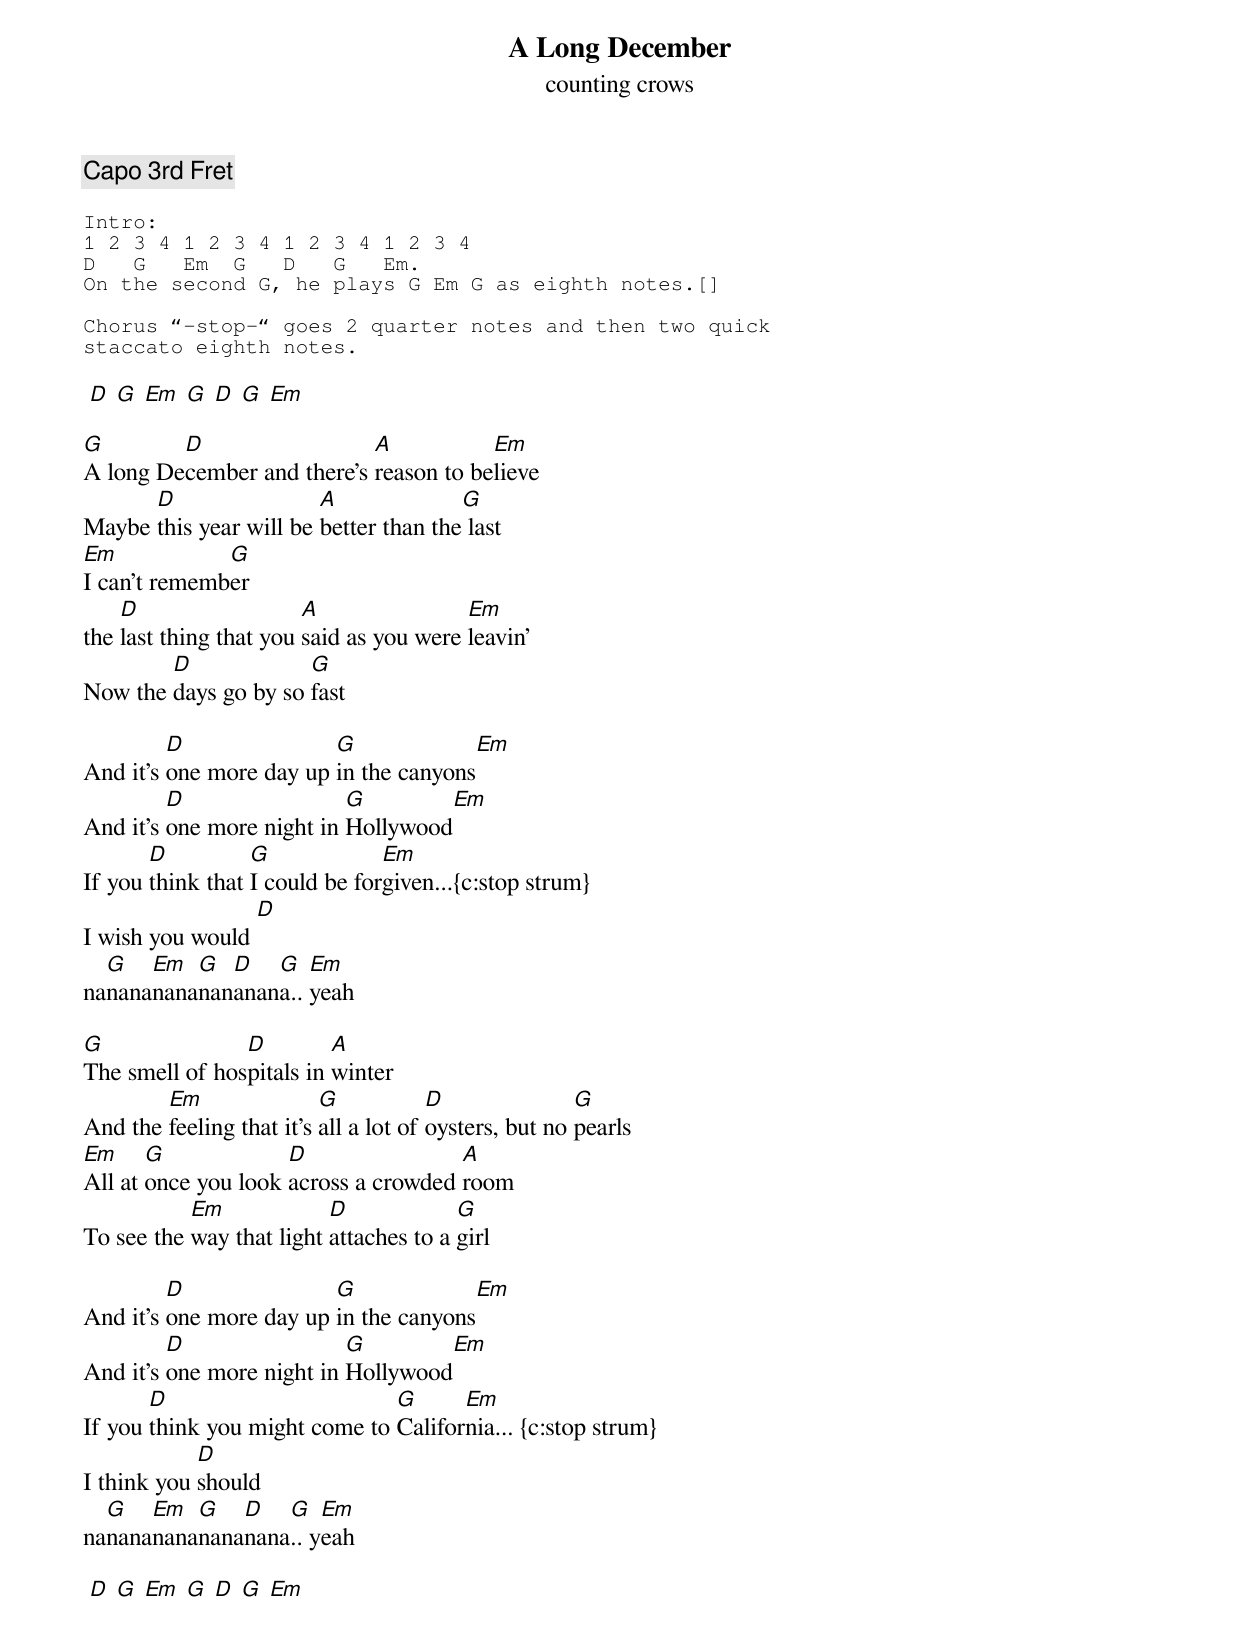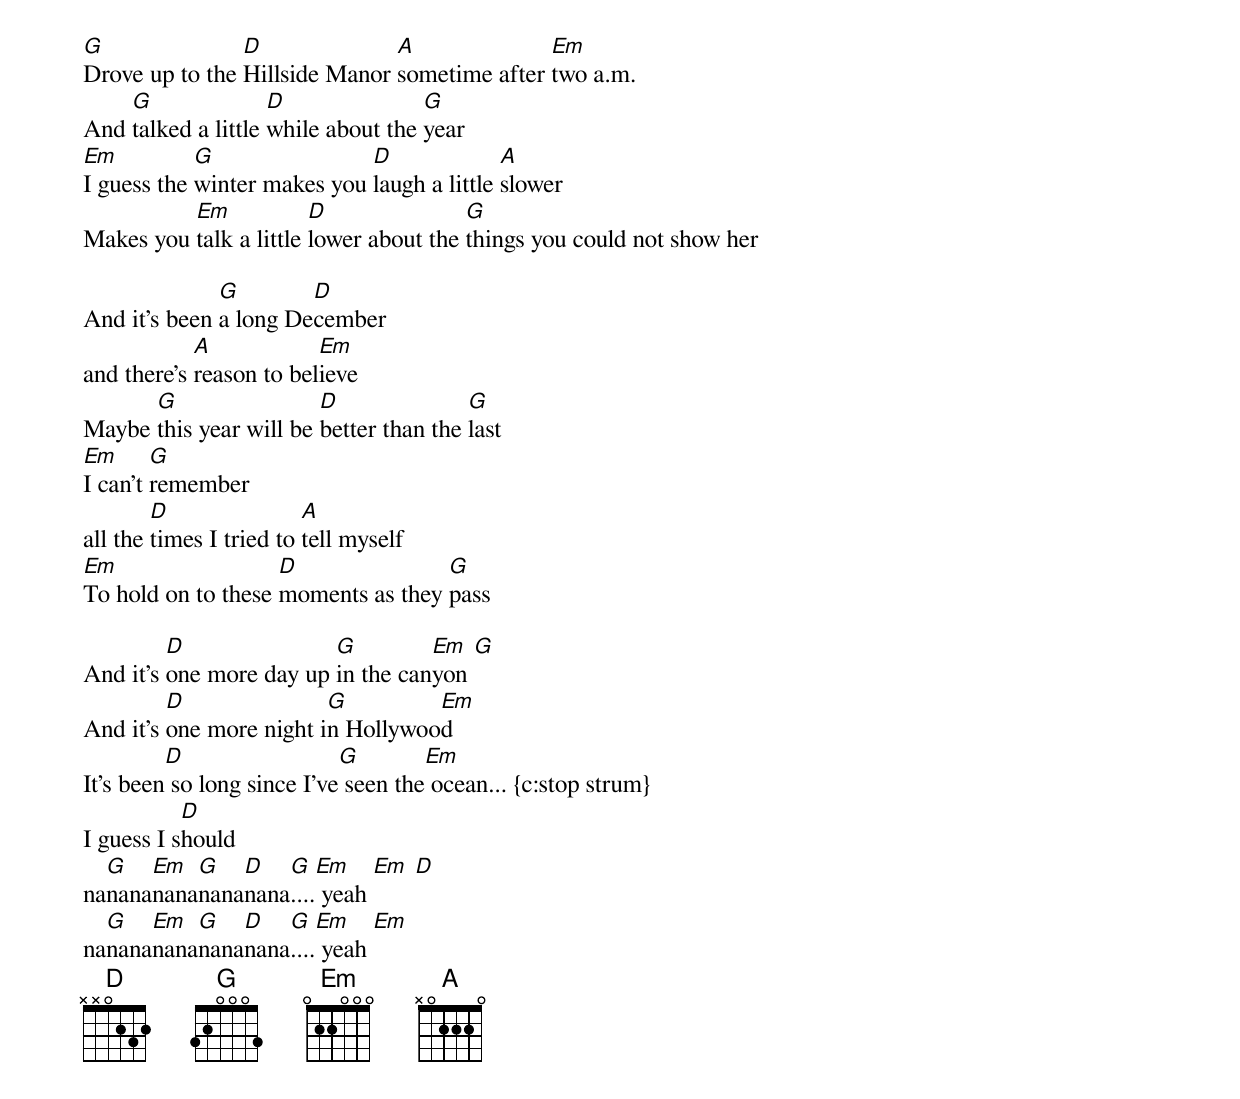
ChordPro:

{title: A Long December}
{subtitle: counting crows}

{c:Capo 3rd Fret}

{sot}
Intro:
1 2 3 4 1 2 3 4 1 2 3 4 1 2 3 4
D   G   Em  G   D   G   Em.
On the second G, he plays G Em G as eighth notes.[]

Chorus “-stop-“ goes 2 quarter notes and then two quick
staccato eighth notes.
{eot}

 [D] [G] [Em] [G] [D] [G] [Em]

[G]A long De[D]cember and there's [A]reason to be[Em]lieve
Maybe [D]this year will be [A]better than the[G] last
[Em]I can't rememb[G]er
the [D]last thing that you [A]said as you were [Em]leavin'
Now the [D]days go by so [G]fast

And it's [D]one more day up [G]in the canyons[Em]
And it's [D]one more night in [G]Hollywood[Em]
If you [D]think that [G]I could be for[Em]given...{c:stop strum}
I wish you would [D]
na[G]nana[Em]nana[G]nan[D]anan[G]a.. [Em]yeah

[G]The smell of hos[D]pitals in [A]winter
And the [Em]feeling that it's [G]all a lot of [D]oysters, but no [G]pearls
[Em]All at [G]once you look [D]across a crowded [A]room
To see the [Em]way that light [D]attaches to a [G]girl

And it's [D]one more day up [G]in the canyons[Em]
And it's [D]one more night in [G]Hollywood[Em]
If you [D]think you might come to [G]Califor[Em]nia... {c:stop strum}
I think you [D]should
na[G]nana[Em]nana[G]nana[D]nana[G].. y[Em]eah

 [D] [G] [Em] [G] [D] [G] [Em]

[G]Drove up to the [D]Hillside Manor [A]sometime after [Em]two a.m.
And [G]talked a little [D]while about the [G]year
[Em]I guess the [G]winter makes you [D]laugh a little [A]slower
Makes you [Em]talk a little [D]lower about the [G]things you could not show her

And it's been [G]a long De[D]cember
and there's [A]reason to bel[Em]ieve
Maybe [G]this year will be [D]better than the [G]last
[Em]I can't [G]remember
all the [D]times I tried to [A]tell myself
[Em]To hold on to these [D]moments as they [G]pass

And it's [D]one more day up [G]in the can[Em]yon [G]
And it's [D]one more night i[G]n Hollywoo[Em]d
It's been[D] so long since I've[G] seen the[Em] ocean... {c:stop strum}
I guess I s[D]hould
na[G]nana[Em]nana[G]nana[D]nana[G]....[Em] yeah [Em] [D]
na[G]nana[Em]nana[G]nana[D]nana[G]....[Em] yeah [Em]
